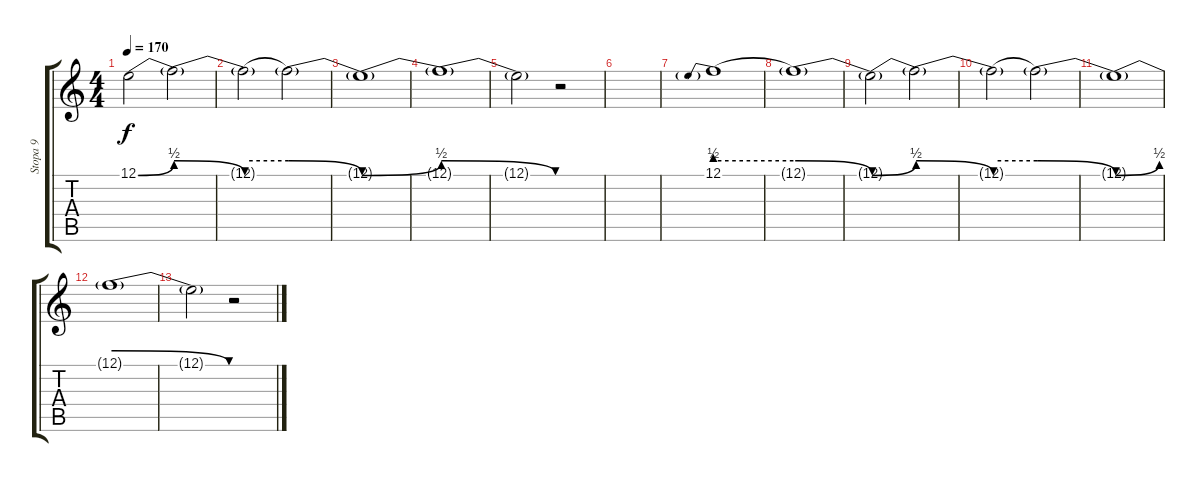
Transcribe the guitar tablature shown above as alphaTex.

\track ("Stopa 9" "Stopa 9") {instrument stringensemble1}
\staff {score tabs}
\tuning (E4 B3 G3 D3 A2 E2) {hide}
\ts (4 4)
\tempo 170
\clef g2
\ks c
12.1{be (bend 0 0 60 2) t}.2{dy f} 12.1{be (release 0 2 60 0) t}.2 |
12.1{be (hold 0 2 60 2) t}.2 12.1{be (release 0 2 60 0) t}.2 |
12.1{be (bend 0 0 60 2) t}.1 |
12.1{be (release 0 2 60 0) t}.1 |
12.1{t}.2 r.2 |
|
12.1{be (prebend 0 2 60 2)}.1 |
12.1{be (release 0 2 60 0) t}.1 |
12.1{be (bend 0 0 60 2) t}.2 12.1{be (release 0 2 60 0) t}.2 |
12.1{be (hold 0 2 60 2) t}.2 12.1{be (release 0 2 60 0) t}.2 |
12.1{be (bend 0 0 60 2) t}.1 |
12.1{be (release 0 2 60 0) t}.1 |
12.1{t}.2 r.2
